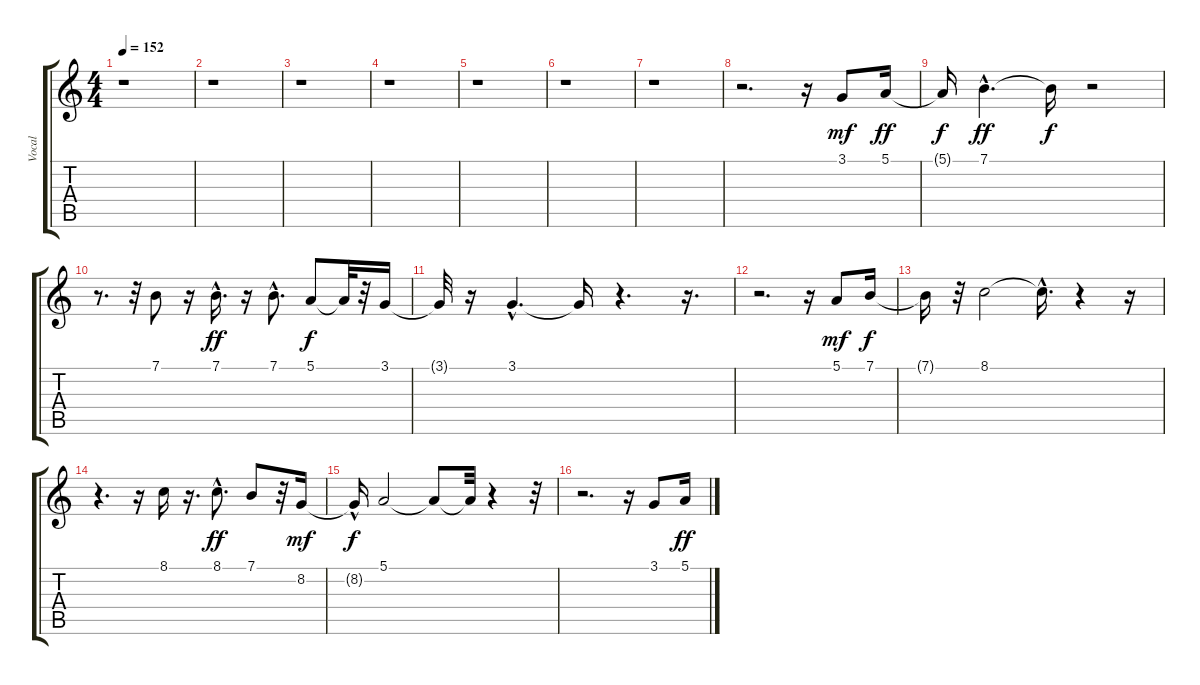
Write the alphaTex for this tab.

\track ("Vocal" "Vocal") {instrument altosax}
\staff {score tabs}
\tuning (E4 B3 G3 D3 A2 E2) {hide}
\ts (4 4)
\tempo 152
\clef g2
\ks c
r.1{dy mf instrument altosax} |
r.1 |
r.1 |
r.1 |
r.1 |
r.1 |
r.1 |
r.2{d} r.16 3.1.8 5.1.16{dy ff} |
5.1{t}.16{dy f} 7.1{hac}.4{d dy ff} 7.1{t}.16{dy f} r.2 |
r.8{d} r.32 7.1.8 r.16 7.1{hac}.16{d dy ff} r.16 7.1{hac}.8{d} 5.1.8{dy f} 5.1{t}.32 r.32 3.1.16 |
3.1{t}.32 r.16 3.1{hac}.4{d} 3.1{t}.16 r.4{d} r.16{d} |
r.2{d} r.16 5.1.8{dy mf} 7.1.16{dy f} |
7.1{t}.16 r.32 8.1.2 8.1{hac t}.16{d} r.4 r.16 |
r.4{d} r.16 8.1.16 r.16{d} 8.1{hac}.8{d dy ff} 7.1.8 r.32 8.2.16{dy mf} |
8.2{hac t}.16{dy f} 5.1.2 5.1{t}.8 5.1{t}.32 r.4 r.32 |
r.2{d} r.16 3.1.8 5.1.16{dy ff}
